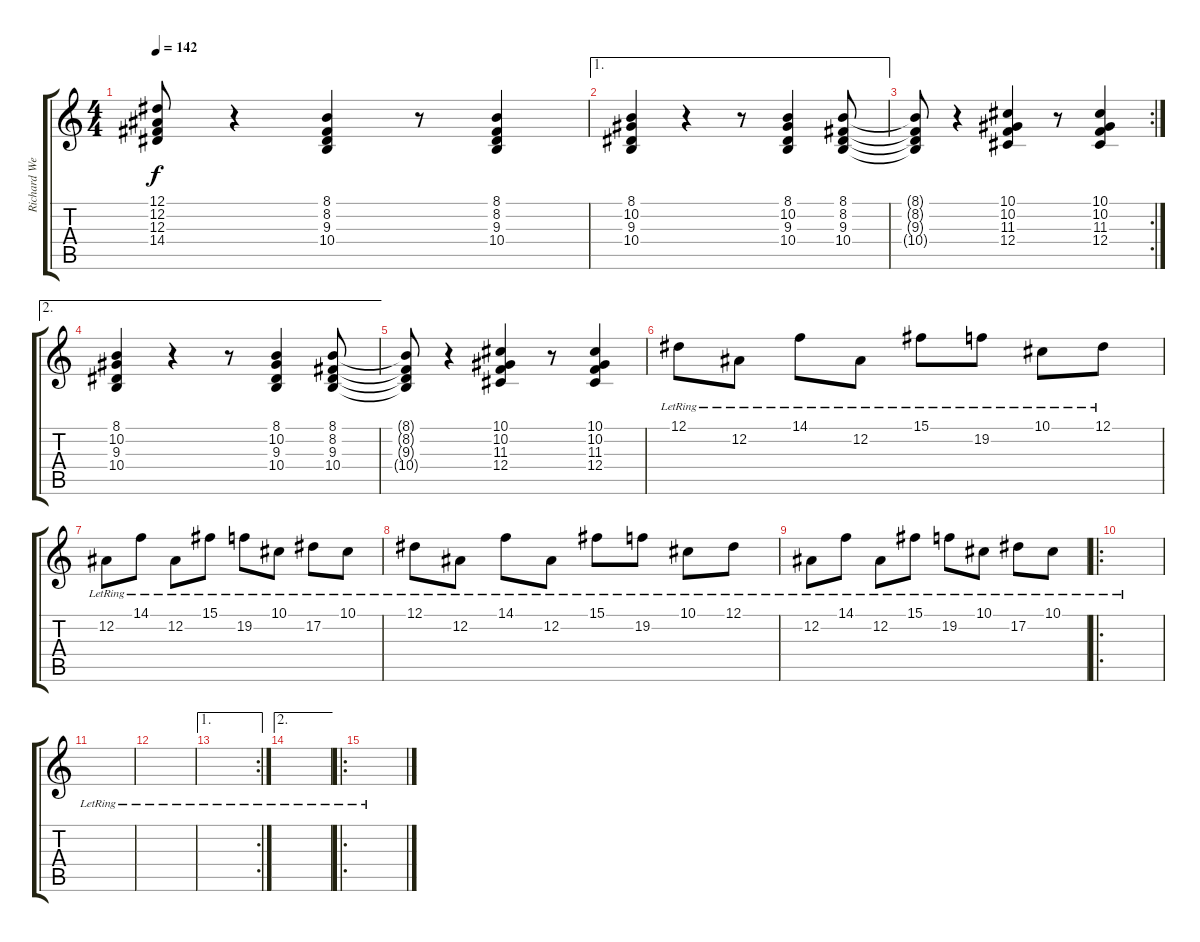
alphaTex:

\track ("Richard West 1" "Richard We") {instrument stringensemble1}
\staff {score tabs}
\tuning (Eb4 Bb3 Gb3 Db3 Ab2 Eb2) {hide}
\ts (4 4)
\tempo 142
\clef g2
\ks c
(12.1{t} 12.2{t} 12.3{t} 14.4{t}).8{dy f} r.4 (8.1 8.2 9.3 10.4).4 r.8 (8.1 8.2 9.3 10.4).4 |
\ae 1
(8.1 10.2 9.3 10.4).4 r.4 r.8 (8.1 10.2 9.3 10.4).4 (8.1 8.2 9.3 10.4).8 |
\rc 2
(8.1{t} 8.2{t} 9.3{t} 10.4{t}).8 r.4 (10.1 10.2 11.3 12.4).4 r.8 (10.1 10.2 11.3 12.4).4 |
\ae 2
(8.1 10.2 9.3 10.4).4 r.4 r.8 (8.1 10.2 9.3 10.4).4 (8.1 8.2 9.3 10.4).8 |
(8.1{t} 8.2{t} 9.3{t} 10.4{t}).8 r.4 (10.1 10.2 11.3 12.4).4 r.8 (10.1 10.2 11.3 12.4).4 |
12.1{lr}.8{instrument harpsichord} 12.2{lr}.8 14.1{lr}.8 12.2{lr}.8 15.1{lr}.8 19.2{lr}.8 10.1{lr}.8 12.1{lr}.8 |
12.2{lr}.8 14.1{lr}.8 12.2{lr}.8 15.1{lr}.8 19.2{lr}.8 10.1{lr}.8 17.2{lr}.8 10.1{lr}.8 |
12.1{lr}.8 12.2{lr}.8 14.1{lr}.8 12.2{lr}.8 15.1{lr}.8 19.2{lr}.8 10.1{lr}.8 12.1{lr}.8 |
12.2{lr}.8 14.1{lr}.8 12.2{lr}.8 15.1{lr}.8 19.2{lr}.8 10.1{lr}.8 17.2{lr}.8 10.1{lr}.8 |
\ro
|
|
|
\ae 1
\rc 2
|
\ae 2
|
\ro
